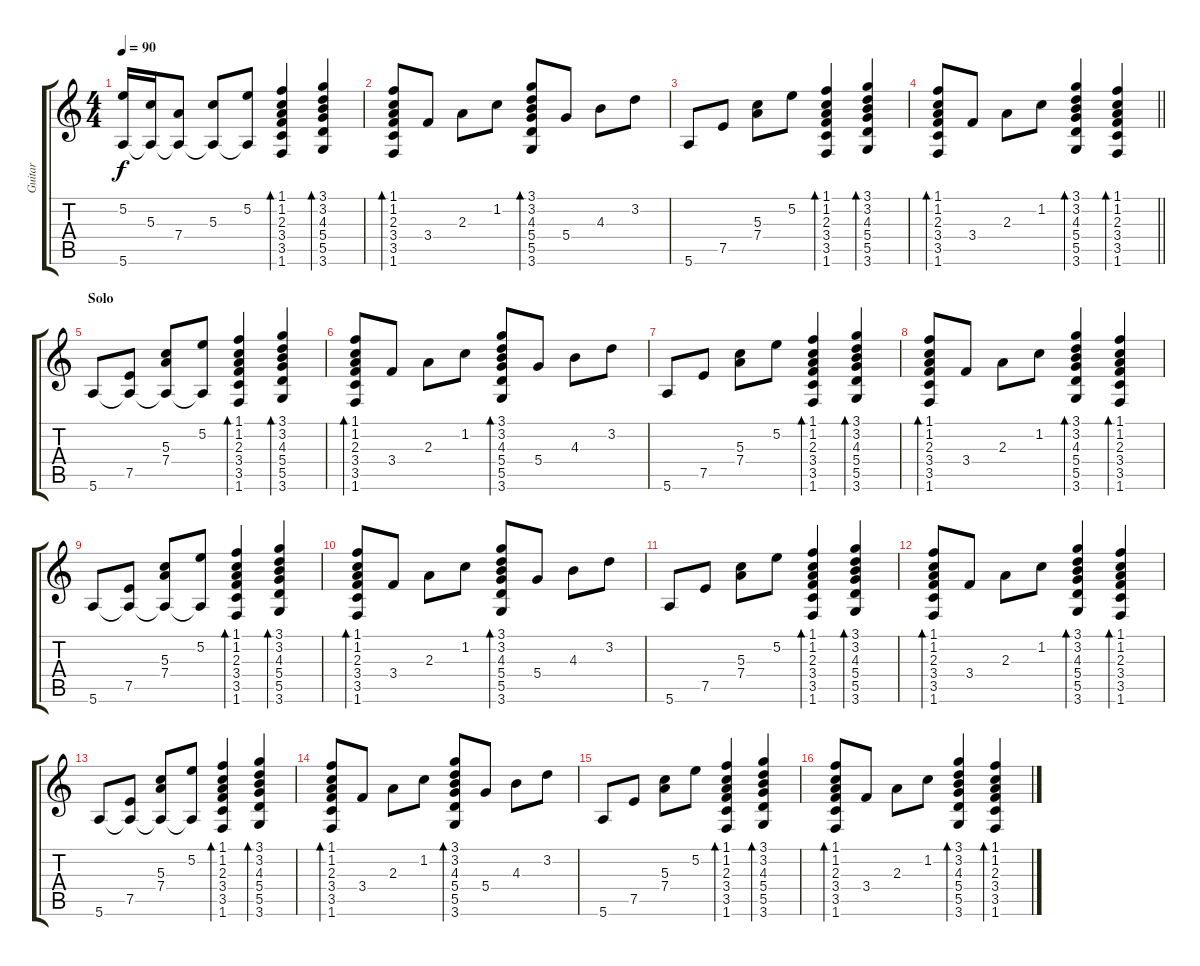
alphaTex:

\track ("Guitar" "Guitar") {instrument acousticguitarnylon}
\staff {score tabs}
\tuning (E4 B3 G3 D3 A2 E2) {hide}
\ts (4 4)
\tempo 90
\clef g2
\ks aminor
(5.2 5.6).16{dy f} (5.3 5.6{t}).16 (7.4 5.6{t}).8 (5.3 5.6{t}).8 (5.2 5.6{t}).8 (1.1 1.2 2.3 3.4 3.5 1.6).4{bd 120} (3.1 3.2 4.3 5.4 5.5 3.6).4{bd 120} |
(1.1 1.2 2.3 3.4 3.5 1.6).8{bd 120} 3.4.8 2.3.8 1.2.8 (3.1 3.2 4.3 5.4 5.5 3.6).8{bd 120} 5.4.8 4.3.8 3.2.8 |
5.6.8 7.5.8 (5.3 7.4).8 5.2.8 (1.1 1.2 2.3 3.4 3.5 1.6).4{bd 120} (3.1 3.2 4.3 5.4 5.5 3.6).4{bd 120} |
\barLineRight lightlight
(1.1 1.2 2.3 3.4 3.5 1.6).8{bd 120} 3.4.8 2.3.8 1.2.8 (3.1 3.2 4.3 5.4 5.5 3.6).4{bd 120} (1.1 1.2 2.3 3.4 3.5 1.6).4{bd 120} |
\section ("" "Solo")
5.6.8 (7.5 5.6{t}).8 (5.3 7.4 5.6{t}).8 (5.2 5.6{t}).8 (1.1 1.2 2.3 3.4 3.5 1.6).4{bd 120} (3.1 3.2 4.3 5.4 5.5 3.6).4{bd 120} |
(1.1 1.2 2.3 3.4 3.5 1.6).8{bd 120} 3.4.8 2.3.8 1.2.8 (3.1 3.2 4.3 5.4 5.5 3.6).8{bd 120} 5.4.8 4.3.8 3.2.8 |
5.6.8 7.5.8 (5.3 7.4).8 5.2.8 (1.1 1.2 2.3 3.4 3.5 1.6).4{bd 120} (3.1 3.2 4.3 5.4 5.5 3.6).4{bd 120} |
(1.1 1.2 2.3 3.4 3.5 1.6).8{bd 120} 3.4.8 2.3.8 1.2.8 (3.1 3.2 4.3 5.4 5.5 3.6).4{bd 120} (1.1 1.2 2.3 3.4 3.5 1.6).4{bd 120} |
5.6.8 (7.5 5.6{t}).8 (5.3 7.4 5.6{t}).8 (5.2 5.6{t}).8 (1.1 1.2 2.3 3.4 3.5 1.6).4{bd 120} (3.1 3.2 4.3 5.4 5.5 3.6).4{bd 120} |
(1.1 1.2 2.3 3.4 3.5 1.6).8{bd 120} 3.4.8 2.3.8 1.2.8 (3.1 3.2 4.3 5.4 5.5 3.6).8{bd 120} 5.4.8 4.3.8 3.2.8 |
5.6.8 7.5.8 (5.3 7.4).8 5.2.8 (1.1 1.2 2.3 3.4 3.5 1.6).4{bd 120} (3.1 3.2 4.3 5.4 5.5 3.6).4{bd 120} |
(1.1 1.2 2.3 3.4 3.5 1.6).8{bd 120} 3.4.8 2.3.8 1.2.8 (3.1 3.2 4.3 5.4 5.5 3.6).4{bd 120} (1.1 1.2 2.3 3.4 3.5 1.6).4{bd 120} |
5.6.8 (7.5 5.6{t}).8 (5.3 7.4 5.6{t}).8 (5.2 5.6{t}).8 (1.1 1.2 2.3 3.4 3.5 1.6).4{bd 120} (3.1 3.2 4.3 5.4 5.5 3.6).4{bd 120} |
(1.1 1.2 2.3 3.4 3.5 1.6).8{bd 120} 3.4.8 2.3.8 1.2.8 (3.1 3.2 4.3 5.4 5.5 3.6).8{bd 120} 5.4.8 4.3.8 3.2.8 |
5.6.8 7.5.8 (5.3 7.4).8 5.2.8 (1.1 1.2 2.3 3.4 3.5 1.6).4{bd 120} (3.1 3.2 4.3 5.4 5.5 3.6).4{bd 120} |
(1.1 1.2 2.3 3.4 3.5 1.6).8{bd 120} 3.4.8 2.3.8 1.2.8 (3.1 3.2 4.3 5.4 5.5 3.6).4{bd 120} (1.1 1.2 2.3 3.4 3.5 1.6).4{bd 120}
